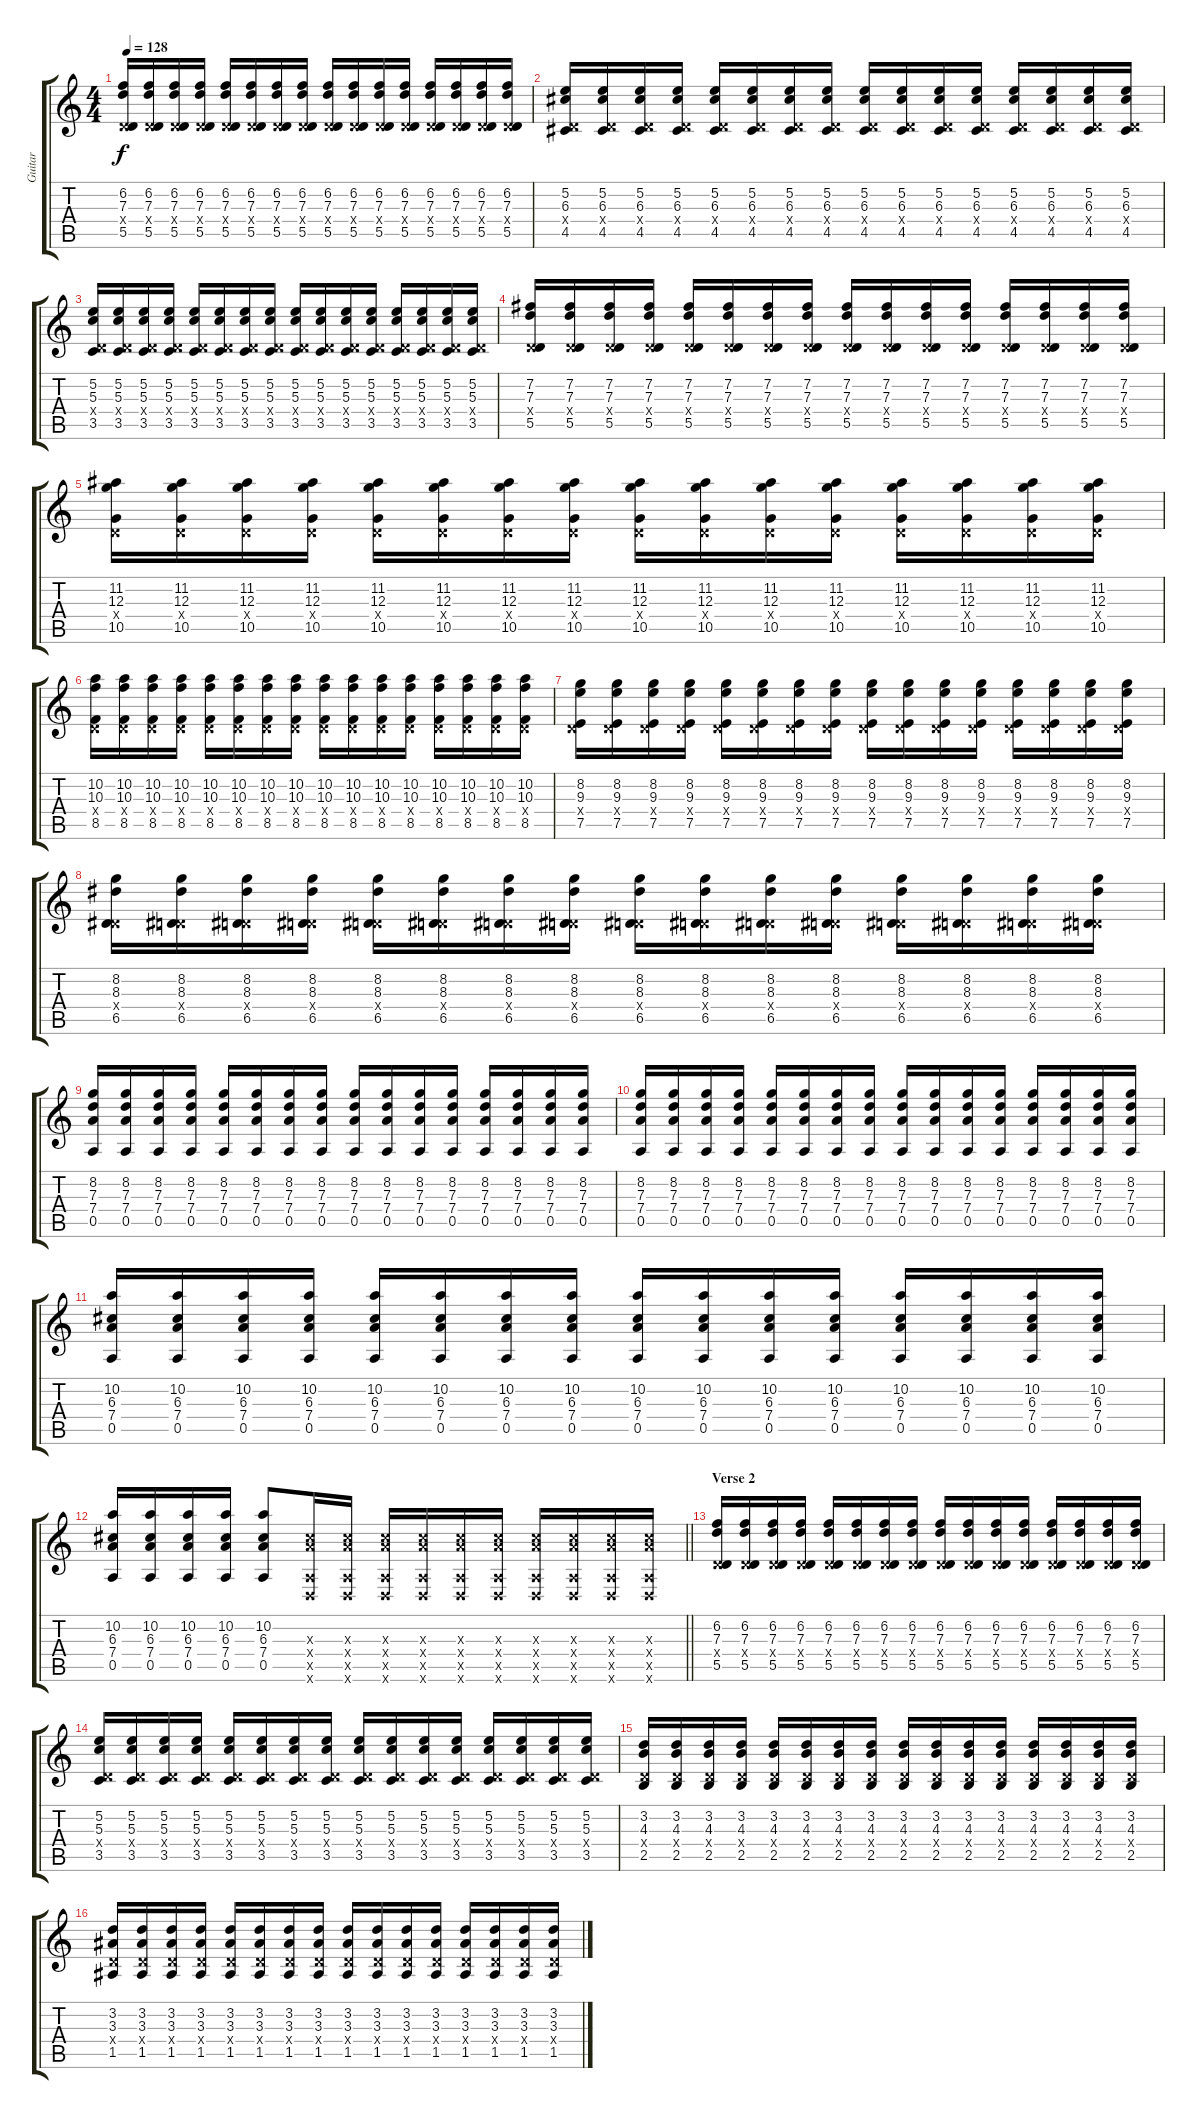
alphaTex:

\track ("Guitar" "Guitar") {instrument distortionguitar}
\staff {score tabs}
\tuning (E4 B3 G3 D3 A2 D2) {hide}
\ts (4 4)
\tempo 128
\clef g2
\ks c
(6.2 7.3 0.4{x} 5.5).16{dy f} (6.2 7.3 0.4{x} 5.5).16 (6.2 7.3 0.4{x} 5.5).16 (6.2 7.3 0.4{x} 5.5).16 (6.2 7.3 0.4{x} 5.5).16 (6.2 7.3 0.4{x} 5.5).16 (6.2 7.3 0.4{x} 5.5).16 (6.2 7.3 0.4{x} 5.5).16 (6.2 7.3 0.4{x} 5.5).16 (6.2 7.3 0.4{x} 5.5).16 (6.2 7.3 0.4{x} 5.5).16 (6.2 7.3 0.4{x} 5.5).16 (6.2 7.3 0.4{x} 5.5).16 (6.2 7.3 0.4{x} 5.5).16 (6.2 7.3 0.4{x} 5.5).16 (6.2 7.3 0.4{x} 5.5).16 |
(5.2 6.3 0.4{x} 4.5).16 (5.2 6.3 0.4{x} 4.5).16 (5.2 6.3 0.4{x} 4.5).16 (5.2 6.3 0.4{x} 4.5).16 (5.2 6.3 0.4{x} 4.5).16 (5.2 6.3 0.4{x} 4.5).16 (5.2 6.3 0.4{x} 4.5).16 (5.2 6.3 0.4{x} 4.5).16 (5.2 6.3 0.4{x} 4.5).16 (5.2 6.3 0.4{x} 4.5).16 (5.2 6.3 0.4{x} 4.5).16 (5.2 6.3 0.4{x} 4.5).16 (5.2 6.3 0.4{x} 4.5).16 (5.2 6.3 0.4{x} 4.5).16 (5.2 6.3 0.4{x} 4.5).16 (5.2 6.3 0.4{x} 4.5).16 |
(5.2 5.3 0.4{x} 3.5).16 (5.2 5.3 0.4{x} 3.5).16 (5.2 5.3 0.4{x} 3.5).16 (5.2 5.3 0.4{x} 3.5).16 (5.2 5.3 0.4{x} 3.5).16 (5.2 5.3 0.4{x} 3.5).16 (5.2 5.3 0.4{x} 3.5).16 (5.2 5.3 0.4{x} 3.5).16 (5.2 5.3 0.4{x} 3.5).16 (5.2 5.3 0.4{x} 3.5).16 (5.2 5.3 0.4{x} 3.5).16 (5.2 5.3 0.4{x} 3.5).16 (5.2 5.3 0.4{x} 3.5).16 (5.2 5.3 0.4{x} 3.5).16 (5.2 5.3 0.4{x} 3.5).16 (5.2 5.3 0.4{x} 3.5).16 |
(7.2 7.3 0.4{x} 5.5).16 (7.2 7.3 0.4{x} 5.5).16 (7.2 7.3 0.4{x} 5.5).16 (7.2 7.3 0.4{x} 5.5).16 (7.2 7.3 0.4{x} 5.5).16 (7.2 7.3 0.4{x} 5.5).16 (7.2 7.3 0.4{x} 5.5).16 (7.2 7.3 0.4{x} 5.5).16 (7.2 7.3 0.4{x} 5.5).16 (7.2 7.3 0.4{x} 5.5).16 (7.2 7.3 0.4{x} 5.5).16 (7.2 7.3 0.4{x} 5.5).16 (7.2 7.3 0.4{x} 5.5).16 (7.2 7.3 0.4{x} 5.5).16 (7.2 7.3 0.4{x} 5.5).16 (7.2 7.3 0.4{x} 5.5).16 |
(11.2 12.3 0.4{x} 10.5).16 (11.2 12.3 0.4{x} 10.5).16 (11.2 12.3 0.4{x} 10.5).16 (11.2 12.3 0.4{x} 10.5).16 (11.2 12.3 0.4{x} 10.5).16 (11.2 12.3 0.4{x} 10.5).16 (11.2 12.3 0.4{x} 10.5).16 (11.2 12.3 0.4{x} 10.5).16 (11.2 12.3 0.4{x} 10.5).16 (11.2 12.3 0.4{x} 10.5).16 (11.2 12.3 0.4{x} 10.5).16 (11.2 12.3 0.4{x} 10.5).16 (11.2 12.3 0.4{x} 10.5).16 (11.2 12.3 0.4{x} 10.5).16 (11.2 12.3 0.4{x} 10.5).16 (11.2 12.3 0.4{x} 10.5).16 |
(10.2 10.3 0.4{x} 8.5).16 (10.2 10.3 0.4{x} 8.5).16 (10.2 10.3 0.4{x} 8.5).16 (10.2 10.3 0.4{x} 8.5).16 (10.2 10.3 0.4{x} 8.5).16 (10.2 10.3 0.4{x} 8.5).16 (10.2 10.3 0.4{x} 8.5).16 (10.2 10.3 0.4{x} 8.5).16 (10.2 10.3 0.4{x} 8.5).16 (10.2 10.3 0.4{x} 8.5).16 (10.2 10.3 0.4{x} 8.5).16 (10.2 10.3 0.4{x} 8.5).16 (10.2 10.3 0.4{x} 8.5).16 (10.2 10.3 0.4{x} 8.5).16 (10.2 10.3 0.4{x} 8.5).16 (10.2 10.3 0.4{x} 8.5).16 |
(8.2 9.3 0.4{x} 7.5).16 (8.2 9.3 0.4{x} 7.5).16 (8.2 9.3 0.4{x} 7.5).16 (8.2 9.3 0.4{x} 7.5).16 (8.2 9.3 0.4{x} 7.5).16 (8.2 9.3 0.4{x} 7.5).16 (8.2 9.3 0.4{x} 7.5).16 (8.2 9.3 0.4{x} 7.5).16 (8.2 9.3 0.4{x} 7.5).16 (8.2 9.3 0.4{x} 7.5).16 (8.2 9.3 0.4{x} 7.5).16 (8.2 9.3 0.4{x} 7.5).16 (8.2 9.3 0.4{x} 7.5).16 (8.2 9.3 0.4{x} 7.5).16 (8.2 9.3 0.4{x} 7.5).16 (8.2 9.3 0.4{x} 7.5).16 |
(8.2 8.3 0.4{x} 6.5).16 (8.2 8.3 0.4{x} 6.5).16 (8.2 8.3 0.4{x} 6.5).16 (8.2 8.3 0.4{x} 6.5).16 (8.2 8.3 0.4{x} 6.5).16 (8.2 8.3 0.4{x} 6.5).16 (8.2 8.3 0.4{x} 6.5).16 (8.2 8.3 0.4{x} 6.5).16 (8.2 8.3 0.4{x} 6.5).16 (8.2 8.3 0.4{x} 6.5).16 (8.2 8.3 0.4{x} 6.5).16 (8.2 8.3 0.4{x} 6.5).16 (8.2 8.3 0.4{x} 6.5).16 (8.2 8.3 0.4{x} 6.5).16 (8.2 8.3 0.4{x} 6.5).16 (8.2 8.3 0.4{x} 6.5).16 |
(8.2 7.3 7.4 0.5).16 (8.2 7.3 7.4 0.5).16 (8.2 7.3 7.4 0.5).16 (8.2 7.3 7.4 0.5).16 (8.2 7.3 7.4 0.5).16 (8.2 7.3 7.4 0.5).16 (8.2 7.3 7.4 0.5).16 (8.2 7.3 7.4 0.5).16 (8.2 7.3 7.4 0.5).16 (8.2 7.3 7.4 0.5).16 (8.2 7.3 7.4 0.5).16 (8.2 7.3 7.4 0.5).16 (8.2 7.3 7.4 0.5).16 (8.2 7.3 7.4 0.5).16 (8.2 7.3 7.4 0.5).16 (8.2 7.3 7.4 0.5).16 |
(8.2 7.3 7.4 0.5).16 (8.2 7.3 7.4 0.5).16 (8.2 7.3 7.4 0.5).16 (8.2 7.3 7.4 0.5).16 (8.2 7.3 7.4 0.5).16 (8.2 7.3 7.4 0.5).16 (8.2 7.3 7.4 0.5).16 (8.2 7.3 7.4 0.5).16 (8.2 7.3 7.4 0.5).16 (8.2 7.3 7.4 0.5).16 (8.2 7.3 7.4 0.5).16 (8.2 7.3 7.4 0.5).16 (8.2 7.3 7.4 0.5).16 (8.2 7.3 7.4 0.5).16 (8.2 7.3 7.4 0.5).16 (8.2 7.3 7.4 0.5).16 |
(10.2 6.3 7.4 0.5).16 (10.2 6.3 7.4 0.5).16 (10.2 6.3 7.4 0.5).16 (10.2 6.3 7.4 0.5).16 (10.2 6.3 7.4 0.5).16 (10.2 6.3 7.4 0.5).16 (10.2 6.3 7.4 0.5).16 (10.2 6.3 7.4 0.5).16 (10.2 6.3 7.4 0.5).16 (10.2 6.3 7.4 0.5).16 (10.2 6.3 7.4 0.5).16 (10.2 6.3 7.4 0.5).16 (10.2 6.3 7.4 0.5).16 (10.2 6.3 7.4 0.5).16 (10.2 6.3 7.4 0.5).16 (10.2 6.3 7.4 0.5).16 |
\barLineRight lightlight
(10.2 6.3 7.4 0.5).16 (10.2 6.3 7.4 0.5).16 (10.2 6.3 7.4 0.5).16 (10.2 6.3 7.4 0.5).16 (10.2 6.3 7.4 0.5).8 (6.3{x} 7.4{x} 0.5{x} 0.6{x}).16 (6.3{x} 7.4{x} 0.5{x} 0.6{x}).16 (6.3{x} 7.4{x} 0.5{x} 0.6{x}).16 (6.3{x} 7.4{x} 0.5{x} 0.6{x}).16 (6.3{x} 7.4{x} 0.5{x} 0.6{x}).16 (6.3{x} 7.4{x} 0.5{x} 0.6{x}).16 (6.3{x} 7.4{x} 0.5{x} 0.6{x}).16 (6.3{x} 7.4{x} 0.5{x} 0.6{x}).16 (6.3{x} 7.4{x} 0.5{x} 0.6{x}).16 (6.3{x} 7.4{x} 0.5{x} 0.6{x}).16 |
\section ("" "Verse 2")
(6.2 7.3 0.4{x} 5.5).16 (6.2 7.3 0.4{x} 5.5).16 (6.2 7.3 0.4{x} 5.5).16 (6.2 7.3 0.4{x} 5.5).16 (6.2 7.3 0.4{x} 5.5).16 (6.2 7.3 0.4{x} 5.5).16 (6.2 7.3 0.4{x} 5.5).16 (6.2 7.3 0.4{x} 5.5).16 (6.2 7.3 0.4{x} 5.5).16 (6.2 7.3 0.4{x} 5.5).16 (6.2 7.3 0.4{x} 5.5).16 (6.2 7.3 0.4{x} 5.5).16 (6.2 7.3 0.4{x} 5.5).16 (6.2 7.3 0.4{x} 5.5).16 (6.2 7.3 0.4{x} 5.5).16 (6.2 7.3 0.4{x} 5.5).16 |
(5.2 5.3 0.4{x} 3.5).16 (5.2 5.3 0.4{x} 3.5).16 (5.2 5.3 0.4{x} 3.5).16 (5.2 5.3 0.4{x} 3.5).16 (5.2 5.3 0.4{x} 3.5).16 (5.2 5.3 0.4{x} 3.5).16 (5.2 5.3 0.4{x} 3.5).16 (5.2 5.3 0.4{x} 3.5).16 (5.2 5.3 0.4{x} 3.5).16 (5.2 5.3 0.4{x} 3.5).16 (5.2 5.3 0.4{x} 3.5).16 (5.2 5.3 0.4{x} 3.5).16 (5.2 5.3 0.4{x} 3.5).16 (5.2 5.3 0.4{x} 3.5).16 (5.2 5.3 0.4{x} 3.5).16 (5.2 5.3 0.4{x} 3.5).16 |
(3.2 4.3 0.4{x} 2.5).16 (3.2 4.3 0.4{x} 2.5).16 (3.2 4.3 0.4{x} 2.5).16 (3.2 4.3 0.4{x} 2.5).16 (3.2 4.3 0.4{x} 2.5).16 (3.2 4.3 0.4{x} 2.5).16 (3.2 4.3 0.4{x} 2.5).16 (3.2 4.3 0.4{x} 2.5).16 (3.2 4.3 0.4{x} 2.5).16 (3.2 4.3 0.4{x} 2.5).16 (3.2 4.3 0.4{x} 2.5).16 (3.2 4.3 0.4{x} 2.5).16 (3.2 4.3 0.4{x} 2.5).16 (3.2 4.3 0.4{x} 2.5).16 (3.2 4.3 0.4{x} 2.5).16 (3.2 4.3 0.4{x} 2.5).16 |
(3.2 3.3 0.4{x} 1.5).16 (3.2 3.3 0.4{x} 1.5).16 (3.2 3.3 0.4{x} 1.5).16 (3.2 3.3 0.4{x} 1.5).16 (3.2 3.3 0.4{x} 1.5).16 (3.2 3.3 0.4{x} 1.5).16 (3.2 3.3 0.4{x} 1.5).16 (3.2 3.3 0.4{x} 1.5).16 (3.2 3.3 0.4{x} 1.5).16 (3.2 3.3 0.4{x} 1.5).16 (3.2 3.3 0.4{x} 1.5).16 (3.2 3.3 0.4{x} 1.5).16 (3.2 3.3 0.4{x} 1.5).16 (3.2 3.3 0.4{x} 1.5).16 (3.2 3.3 0.4{x} 1.5).16 (3.2 3.3 0.4{x} 1.5).16
